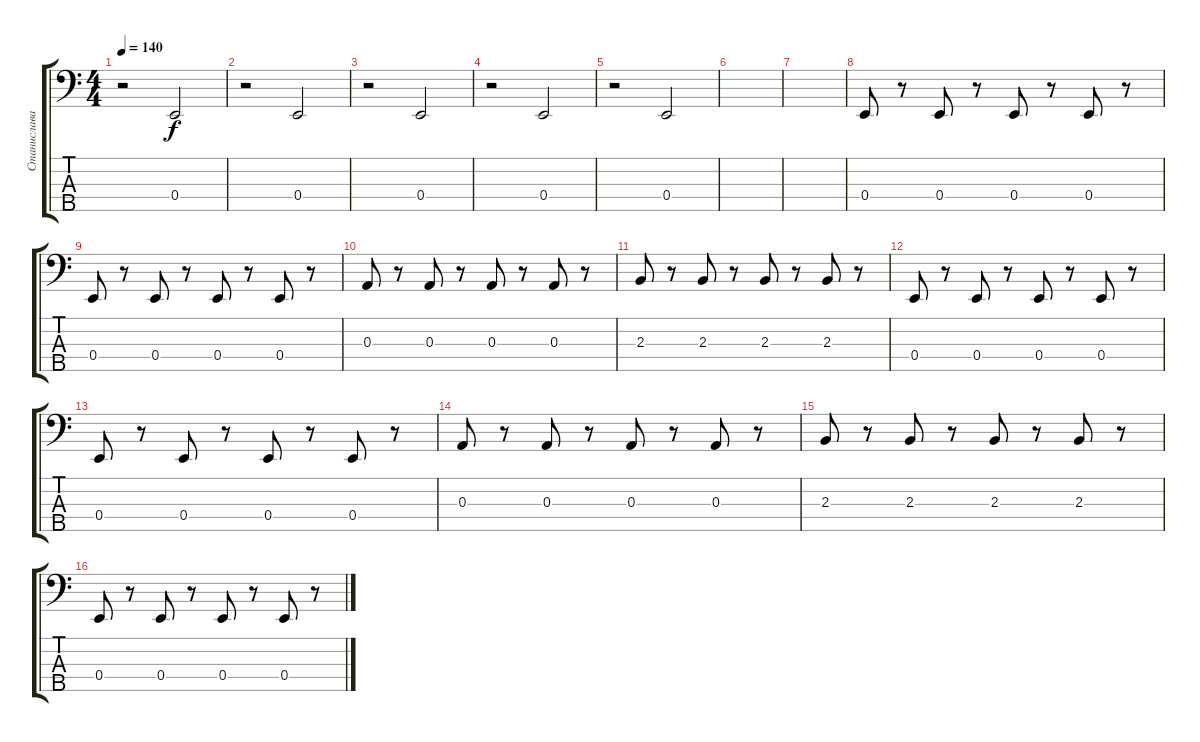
\track ("Станислава Матвеева (бас-гитара)" "Станислава") {instrument electricbassfinger}
\staff {score tabs}
\tuning (G2 D2 A1 E1 B0) {hide}
\ts (4 4)
\tempo 140
\clef f4
\ks c
r.2{dy f} 0.4.2 |
r.2 0.4.2 |
r.2 0.4.2 |
r.2 0.4.2 |
r.2 0.4.2 |
|
|
0.4.8 r.8 0.4.8 r.8 0.4.8 r.8 0.4.8 r.8 |
0.4.8 r.8 0.4.8 r.8 0.4.8 r.8 0.4.8 r.8 |
0.3.8 r.8 0.3.8 r.8 0.3.8 r.8 0.3.8 r.8 |
2.3.8 r.8 2.3.8 r.8 2.3.8 r.8 2.3.8 r.8 |
0.4.8 r.8 0.4.8 r.8 0.4.8 r.8 0.4.8 r.8 |
0.4.8 r.8 0.4.8 r.8 0.4.8 r.8 0.4.8 r.8 |
0.3.8 r.8 0.3.8 r.8 0.3.8 r.8 0.3.8 r.8 |
2.3.8 r.8 2.3.8 r.8 2.3.8 r.8 2.3.8 r.8 |
0.4.8 r.8 0.4.8 r.8 0.4.8 r.8 0.4.8 r.8
